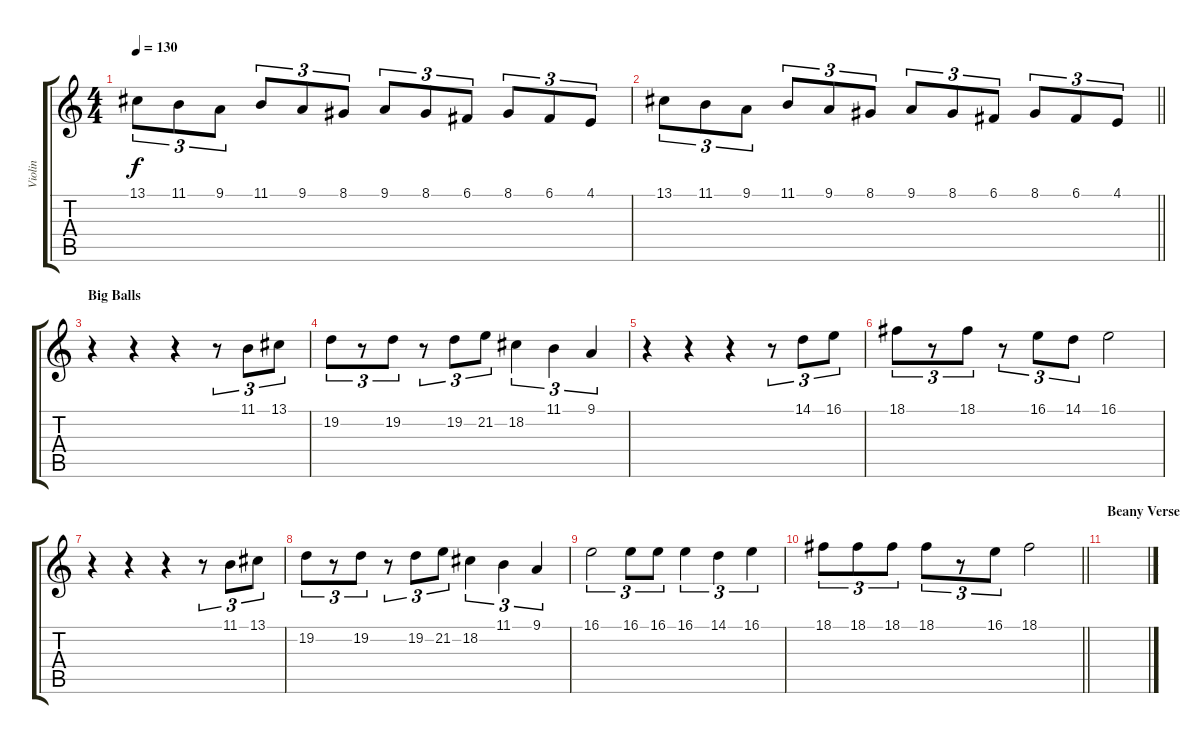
\track ("Violin" "Violin") {instrument violin}
\staff {score tabs}
\tuning (C4 G3 Eb3 Bb2 F2 C2) {hide}
\ts (4 4)
\tempo 130
\clef g2
\ks c
13.1.8{tu (3 2) dy f} 11.1.8{tu (3 2)} 9.1.8{tu (3 2)} 11.1.8{tu (3 2)} 9.1.8{tu (3 2)} 8.1.8{tu (3 2)} 9.1.8{tu (3 2)} 8.1.8{tu (3 2)} 6.1.8{tu (3 2)} 8.1.8{tu (3 2)} 6.1.8{tu (3 2)} 4.1.8{tu (3 2)} |
\barLineRight lightlight
13.1.8{tu (3 2)} 11.1.8{tu (3 2)} 9.1.8{tu (3 2)} 11.1.8{tu (3 2)} 9.1.8{tu (3 2)} 8.1.8{tu (3 2)} 9.1.8{tu (3 2)} 8.1.8{tu (3 2)} 6.1.8{tu (3 2)} 8.1.8{tu (3 2)} 6.1.8{tu (3 2)} 4.1.8{tu (3 2)} |
\section ("" "Big Balls")
r.4 r.4 r.4 r.8{tu (3 2)} 11.1.8{tu (3 2)} 13.1.8{tu (3 2)} |
19.2.8{tu (3 2)} r.8{tu (3 2)} 19.2.8{tu (3 2)} r.8{tu (3 2)} 19.2.8{tu (3 2)} 21.2.8{tu (3 2)} 18.2.4{tu (3 2)} 11.1.4{tu (3 2)} 9.1.4{tu (3 2)} |
r.4 r.4 r.4 r.8{tu (3 2)} 14.1.8{tu (3 2)} 16.1.8{tu (3 2)} |
18.1.8{tu (3 2)} r.8{tu (3 2)} 18.1.8{tu (3 2)} r.8{tu (3 2)} 16.1.8{tu (3 2)} 14.1.8{tu (3 2)} 16.1.2 |
r.4 r.4 r.4 r.8{tu (3 2)} 11.1.8{tu (3 2)} 13.1.8{tu (3 2)} |
19.2.8{tu (3 2)} r.8{tu (3 2)} 19.2.8{tu (3 2)} r.8{tu (3 2)} 19.2.8{tu (3 2)} 21.2.8{tu (3 2)} 18.2.4{tu (3 2)} 11.1.4{tu (3 2)} 9.1.4{tu (3 2)} |
16.1.2{tu (3 2)} 16.1.8{tu (3 2)} 16.1.8{tu (3 2)} 16.1.4{tu (3 2)} 14.1.4{tu (3 2)} 16.1.4{tu (3 2)} |
\barLineRight lightlight
18.1.8{tu (3 2)} 18.1.8{tu (3 2)} 18.1.8{tu (3 2)} 18.1.8{tu (3 2)} r.8{tu (3 2)} 16.1.8{tu (3 2)} 18.1.2 |
\section ("" "Beany Verse")
